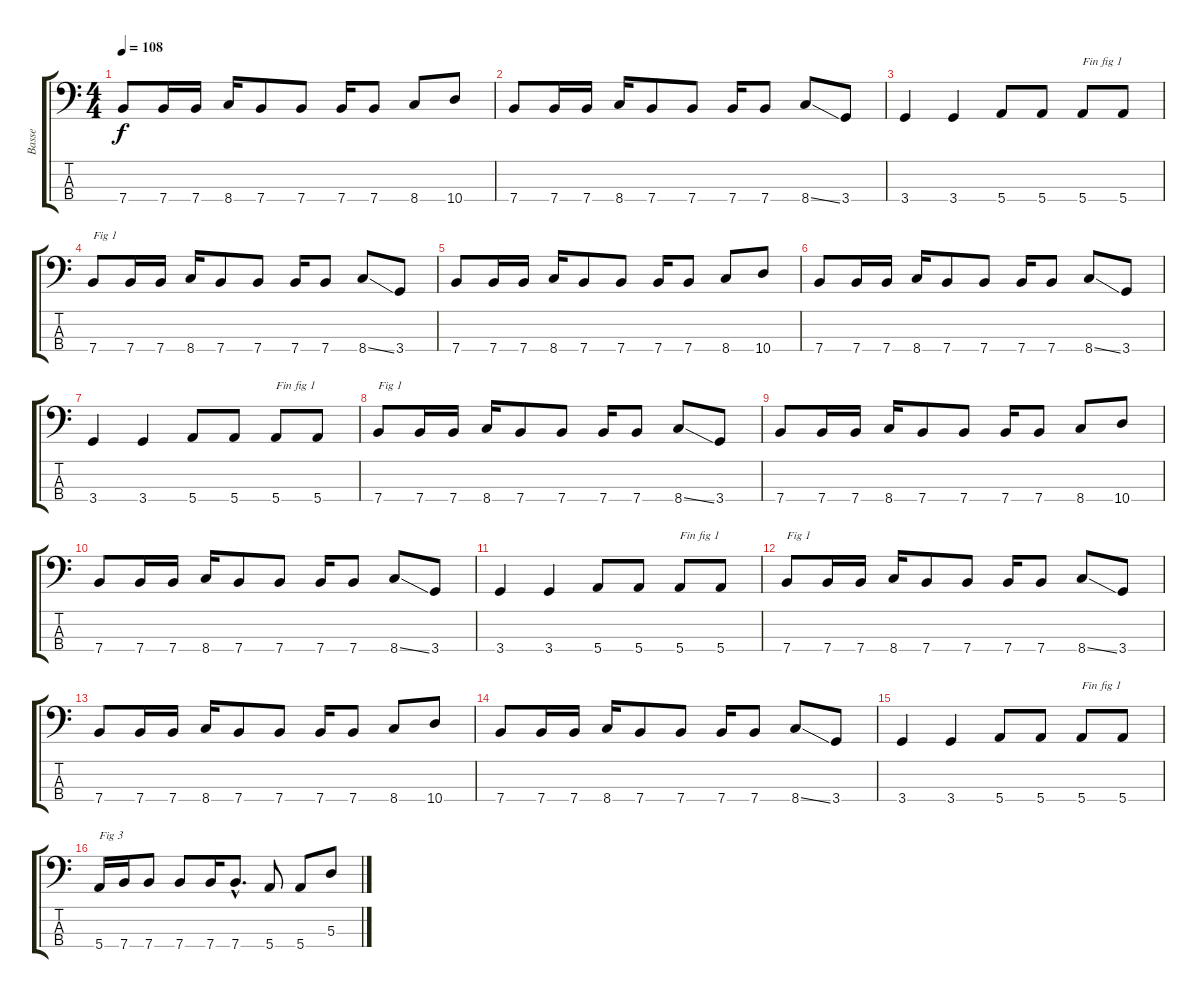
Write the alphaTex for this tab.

\track ("Basse" "Basse") {instrument electricbassfinger}
\staff {score tabs}
\tuning (G2 D2 A1 E1) {hide}
\ts (4 4)
\tempo 108
\clef f4
\ks c
7.4.8{dy f} 7.4.16 7.4.16 8.4.16 7.4.8 7.4.8 7.4.16 7.4.8 8.4.8 10.4.8 |
7.4.8 7.4.16 7.4.16 8.4.16 7.4.8 7.4.8 7.4.16 7.4.8 8.4{ss}.8 3.4.8 |
3.4.4 3.4.4 5.4.8 5.4.8 5.4.8{txt "Fin fig 1"} 5.4.8 |
7.4.8{txt "Fig 1"} 7.4.16 7.4.16 8.4.16 7.4.8 7.4.8 7.4.16 7.4.8 8.4{ss}.8 3.4.8 |
7.4.8 7.4.16 7.4.16 8.4.16 7.4.8 7.4.8 7.4.16 7.4.8 8.4.8 10.4.8 |
7.4.8 7.4.16 7.4.16 8.4.16 7.4.8 7.4.8 7.4.16 7.4.8 8.4{ss}.8 3.4.8 |
3.4.4 3.4.4 5.4.8 5.4.8 5.4.8{txt "Fin fig 1"} 5.4.8 |
7.4.8{txt "Fig 1"} 7.4.16 7.4.16 8.4.16 7.4.8 7.4.8 7.4.16 7.4.8 8.4{ss}.8 3.4.8 |
7.4.8 7.4.16 7.4.16 8.4.16 7.4.8 7.4.8 7.4.16 7.4.8 8.4.8 10.4.8 |
7.4.8 7.4.16 7.4.16 8.4.16 7.4.8 7.4.8 7.4.16 7.4.8 8.4{ss}.8 3.4.8 |
3.4.4 3.4.4 5.4.8 5.4.8 5.4.8{txt "Fin fig 1"} 5.4.8 |
7.4.8{txt "Fig 1"} 7.4.16 7.4.16 8.4.16 7.4.8 7.4.8 7.4.16 7.4.8 8.4{ss}.8 3.4.8 |
7.4.8 7.4.16 7.4.16 8.4.16 7.4.8 7.4.8 7.4.16 7.4.8 8.4.8 10.4.8 |
7.4.8 7.4.16 7.4.16 8.4.16 7.4.8 7.4.8 7.4.16 7.4.8 8.4{ss}.8 3.4.8 |
3.4.4 3.4.4 5.4.8 5.4.8 5.4.8{txt "Fin fig 1"} 5.4.8 |
5.4.16{txt "Fig 3"} 7.4.16 7.4.8 7.4.8 7.4.16 7.4{hac}.8{d} 5.4.8 5.4.8 5.3.8
